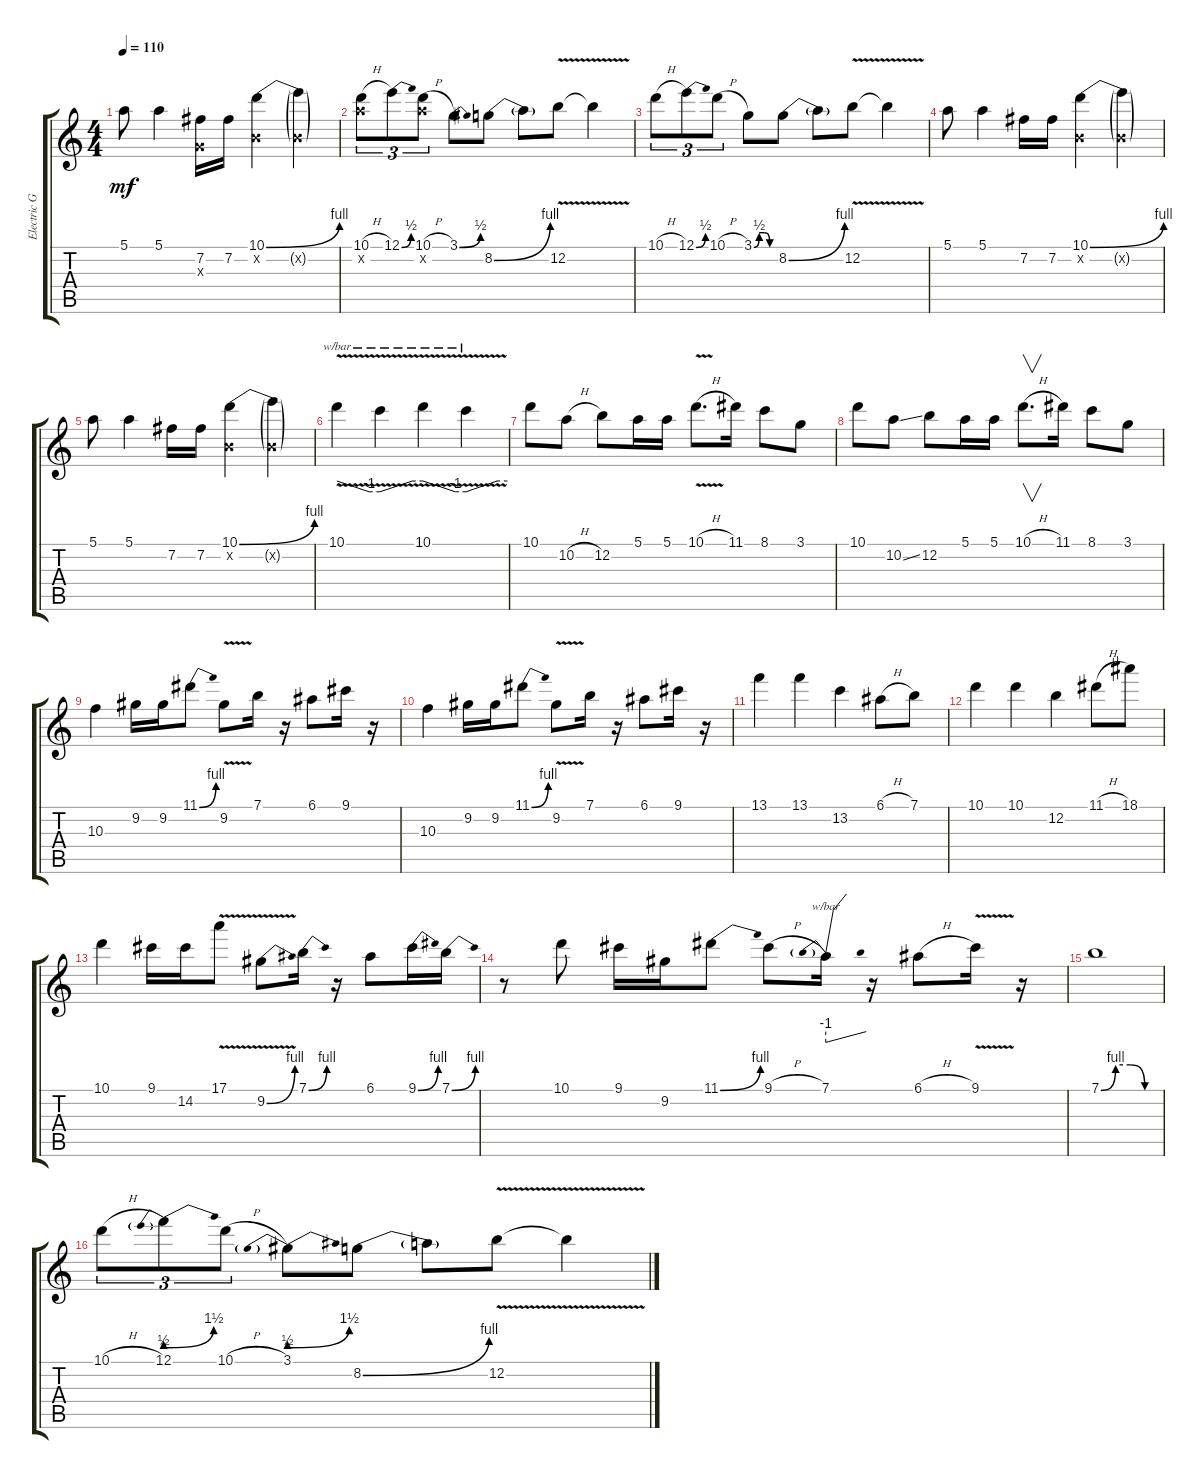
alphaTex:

\track ("Electric Guitar 2" "Electric G") {instrument distortionguitar}
\staff {score tabs}
\tuning (E4 B3 G3 D3 A2 E2) {hide}
\ts (4 4)
\tempo 110
\clef g2
\ks c
5.1.8{dy mf} 5.1.4 (7.2 0.3{x}).16 7.2.16 (10.1{be (bend 0 0 60 4)} 0.2{x}).4 (10.1{t} 0.2{g x}).4 |
(10.1{h} 10.2{x}).8{tu (3 2)} 12.1{be (bend 0 0 60 2)}.8{tu (3 2)} (10.1{h} 10.2{x}).8{tu (3 2)} 3.1{be (bend 0 0 60 2)}.8 8.2{be (bend 0 0 60 4)}.8 8.2{t}.8 12.2{v}.8 12.2{v t}.4 |
10.1{h}.8{tu (3 2)} 12.1{be (bend 0 0 60 2)}.8{tu (3 2)} 10.1{h}.8{tu (3 2)} 3.1{be (custom 0 0 15 2 30 2 45 0 60 0)}.8 8.2{be (bend 0 0 60 4)}.8 8.2{t}.8 12.2{v}.8 12.2{v t}.4 |
5.1.8 5.1.4 7.2.16 7.2.16 (10.1{be (bend 0 0 60 4)} 0.2{x}).4 (10.1{t} 0.2{g x}).4 |
5.1.8 5.1.4 7.2.16 7.2.16 (10.1{be (bend 0 0 60 4)} 0.2{x}).4 (10.1{t} 0.2{g x}).4 |
10.1{v}.4{tbe (custom default 0 0 45 -4 60 -4)} 10.1{v t}.4{tbe (custom default 0 -4 45 0 60 0)} 10.1{v}.4{tbe (custom default 0 0 45 -4 60 -4)} 10.1{v t}.4{tbe (custom default 0 -4 45 0 60 0)} |
10.1.8 10.2{h}.8 12.2.8 5.1.16 5.1.16 10.1{v h}.8{d} 11.1.16 8.1.8 3.1.8 |
10.1.8 10.2{ss}.8 12.2.8 5.1.16 5.1.16 10.1{h}.8{v d} 11.1.16 8.1.8 3.1.8 |
10.3.4 9.2.16 9.2.16 11.1{be (bend 0 0 60 4)}.8 9.2{v}.8 7.1.16 r.16 6.1.8 9.1.16 r.16 |
10.3.4 9.2.16 9.2.16 11.1{be (bend 0 0 60 4)}.8 9.2{v}.8 7.1.16 r.16 6.1.8 9.1.16 r.16 |
13.1.4 13.1.4 13.2.4 6.1{h}.8 7.1.8 |
10.1.4 10.1.4 12.2.4 11.1{h}.8 18.1.8 |
10.1.4 9.1.16 14.2.16 17.1{v}.8 9.2{be (bend 0 0 60 4) v}.8 7.1{be (bend 0 0 60 4)}.16 r.16 6.1.8 9.1{be (bend 0 0 60 4)}.16 7.1{be (bend 0 0 60 4)}.16 |
r.8 10.1.8 9.1.16 9.2.16 11.1{be (bend 0 0 60 4)}.8 9.1{h}.8 7.1.16{tbe (predivedive default 0 -4 60 0)} r.16 6.1{h}.8 9.1{v}.16 r.16 |
7.1{be (custom 0 0 15 4 30 4 45 0 60 0)}.1 |
10.1{h}.8{tu (3 2)} 12.1{be (prebendbend 0 2 60 6)}.8{tu (3 2)} 10.1{h}.8{tu (3 2)} 3.1{be (prebendbend 0 2 60 6)}.8 8.2{be (bend 0 0 60 4)}.8 8.2{t}.8 12.2{v}.8 12.2{v t}.4
